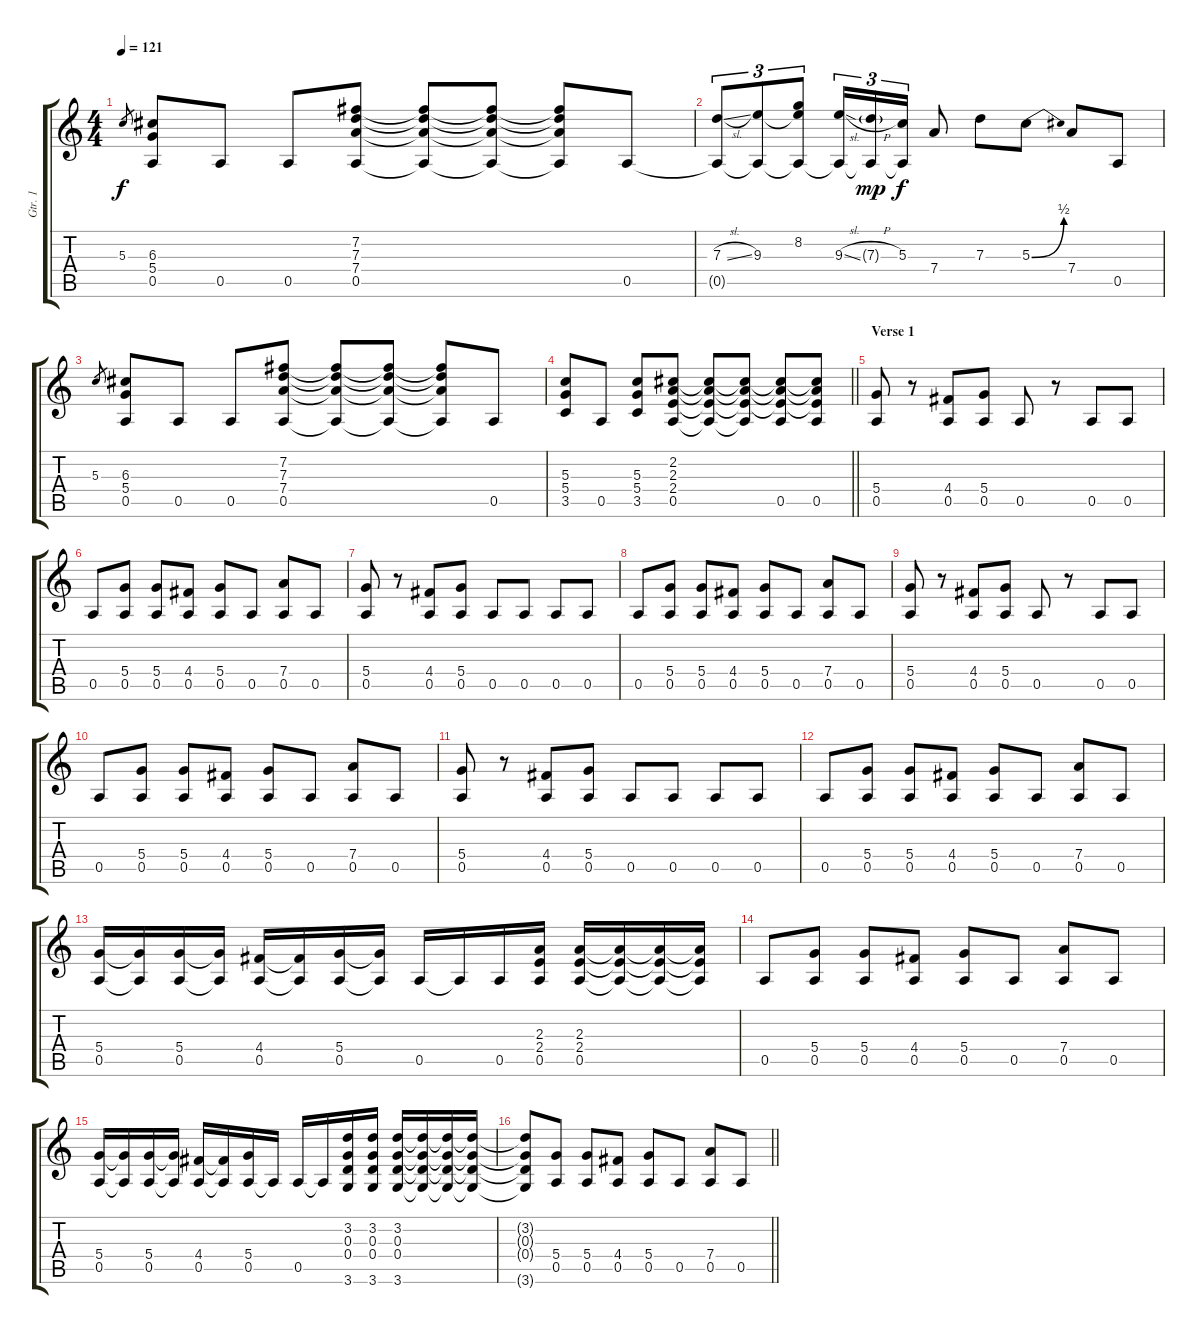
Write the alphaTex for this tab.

\track ("Gtr. 1" "Gtr. 1") {instrument overdrivenguitar}
\staff {score tabs}
\tuning (E4 B3 G3 D3 A2 E2) {hide}
\ts (4 4)
\tempo 121
\clef g2
\ks c
5.3.8{gr dy f} (6.3 5.4 0.5).8 0.5.8 0.5.8 (7.2 7.3 7.4 0.5).8 (7.2{t} 7.3{t} 7.4{t} 0.5{t}).8 (7.2{t} 7.3{t} 7.4{t} 0.5{t}).8 (7.2{t} 7.3{t} 7.4{t} 0.5{t}).8 0.5.8 |
(7.3{sl} 0.5{t}).8{tu (3 2)} (9.3 0.5{t}).8{tu (3 2)} (8.2 9.3{t} 0.5{t}).8{tu (3 2)} (9.3{sl} 0.5{t}).16{tu (3 2)} (7.3{h g} 0.5{t}).16{tu (3 2) dy mp} (5.3 0.5{t}).16{tu (3 2) dy f} 7.4.8 7.3.8 5.3{be (bend 0 0 60 2)}.8 7.4.8 0.5.8 |
5.3.8{gr} (6.3 5.4 0.5).8 0.5.8 0.5.8 (7.2 7.3 7.4 0.5).8 (7.2{t} 7.3{t} 7.4{t} 0.5{t}).8 (7.2{t} 7.3{t} 7.4{t} 0.5{t}).8 (7.2{t} 7.3{t} 7.4{t} 0.5{t}).8 0.5.8 |
\barLineRight lightlight
(5.3 5.4 3.5).8 0.5.8 (5.3 5.4 3.5).8 (2.2 2.3 2.4 0.5).8 (2.2{t} 2.3{t} 2.4{t} 0.5{t}).8 (2.2{t} 2.3{t} 2.4{t} 0.5{t}).8 (2.2{t} 2.3{t} 2.4{t} 0.5).8 (2.2{t} 2.3{t} 2.4{t} 0.5).8 |
\section ("" "Verse 1")
(5.4 0.5).8 r.8 (4.4 0.5).8 (5.4 0.5).8 0.5.8 r.8 0.5.8 0.5.8 |
0.5.8 (5.4 0.5).8 (5.4 0.5).8 (4.4 0.5).8 (5.4 0.5).8 0.5.8 (7.4 0.5).8 0.5.8 |
(5.4 0.5).8 r.8 (4.4 0.5).8 (5.4 0.5).8 0.5.8 0.5.8 0.5.8 0.5.8 |
0.5.8 (5.4 0.5).8 (5.4 0.5).8 (4.4 0.5).8 (5.4 0.5).8 0.5.8 (7.4 0.5).8 0.5.8 |
(5.4 0.5).8 r.8 (4.4 0.5).8 (5.4 0.5).8 0.5.8 r.8 0.5.8 0.5.8 |
0.5.8 (5.4 0.5).8 (5.4 0.5).8 (4.4 0.5).8 (5.4 0.5).8 0.5.8 (7.4 0.5).8 0.5.8 |
(5.4 0.5).8 r.8 (4.4 0.5).8 (5.4 0.5).8 0.5.8 0.5.8 0.5.8 0.5.8 |
0.5.8 (5.4 0.5).8 (5.4 0.5).8 (4.4 0.5).8 (5.4 0.5).8 0.5.8 (7.4 0.5).8 0.5.8 |
(5.4 0.5).16 (5.4{t} 0.5{t}).16 (5.4 0.5).16 (5.4{t} 0.5{t}).16 (4.4 0.5).16 (4.4{t} 0.5{t}).16 (5.4 0.5).16 (5.4{t} 0.5{t}).16 0.5.16 0.5{t}.16 0.5.16 (2.3 2.4 0.5).16 (2.3 2.4 0.5).16 (2.3{t} 2.4{t} 0.5{t}).16 (2.3{t} 2.4{t} 0.5{t}).16 (2.3{t} 2.4{t} 0.5{t}).16 |
0.5.8 (5.4 0.5).8 (5.4 0.5).8 (4.4 0.5).8 (5.4 0.5).8 0.5.8 (7.4 0.5).8 0.5.8 |
(5.4 0.5).16 (5.4{t} 0.5{t}).16 (5.4 0.5).16 (5.4{t} 0.5{t}).16 (4.4 0.5).16 (4.4{t} 0.5{t}).16 (5.4 0.5).16 0.5{t}.16 0.5.16 0.5{t}.16 (3.2 0.3 0.4 3.6).16 (3.2 0.3 0.4 3.6).16 (3.2 0.3 0.4 3.6).16 (3.2{t} 0.3{t} 0.4{t} 3.6{t}).16 (3.2{t} 0.3{t} 0.4{t} 3.6{t}).16 (3.2{t} 0.3{t} 0.4{t} 3.6{t}).16 |
\barLineRight lightlight
(3.2{t} 0.3{t} 0.4{t} 3.6{t}).8 (5.4 0.5).8 (5.4 0.5).8 (4.4 0.5).8 (5.4 0.5).8 0.5.8 (7.4 0.5).8 0.5.8
